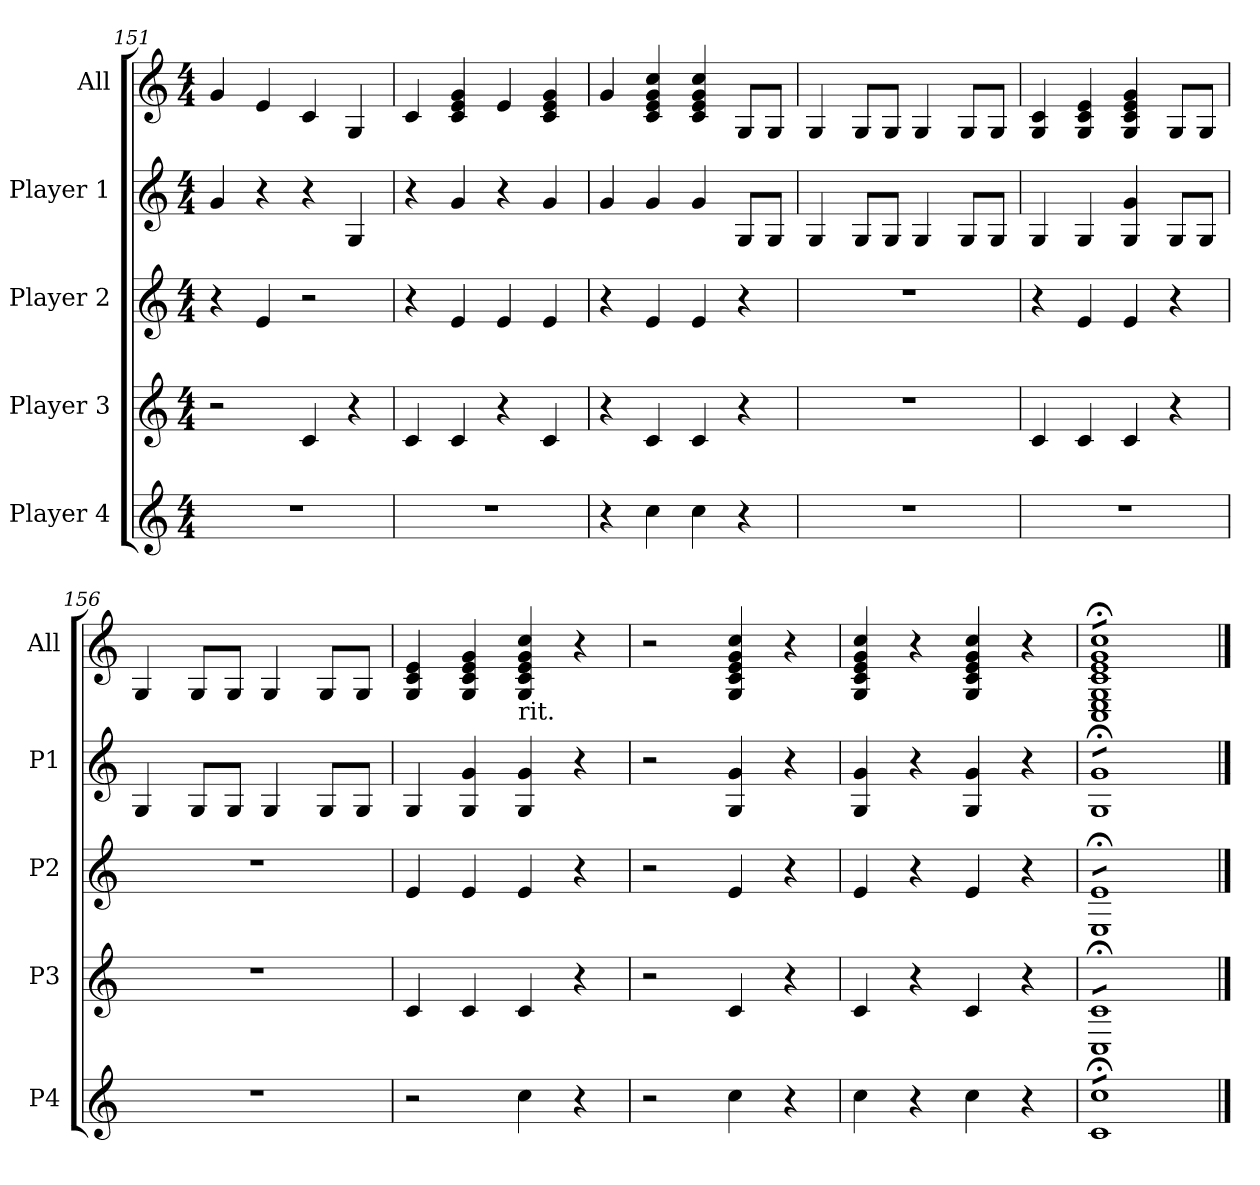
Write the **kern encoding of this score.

**kern	**kern	**kern	**kern	**kern
*part5	*part4	*part3	*part2	*part1
*staff5	*staff4	*staff3	*staff2	*staff1
*I"Player 4	*I"Player 3	*I"Player 2	*I"Player 1	*I"All
*I'P4	*I'P3	*I'P2	*I'P1	*I'All
*clefG2	*clefG2	*clefG2	*clefG2	*clefG2
*k[]	*k[]	*k[]	*k[]	*k[]
*M4/4	*M4/4	*M4/4	*M4/4	*M4/4
=151	=151	=151	=151	=151
1r	2r	4r	4g/	4g/
.	.	4e/	4r	4e/
.	4c/	2r	4r	4c/
.	4r	.	4G/	4G/
!!LO:PB:g=z
=152	=152	=152	=152	=152
1r	4c/	4r	4r	4c/
.	4c/	4e/	4g/	4c/ 4e/ 4g/
.	4r	4e/	4r	4e/
.	4c/	4e/	4g/	4c/ 4e/ 4g/
=153	=153	=153	=153	=153
4r	4r	4r	4g/	4g/
4cc\	4c/	4e/	4g/	4c/ 4e/ 4g/ 4cc/
4cc\	4c/	4e/	4g/	4c/ 4e/ 4g/ 4cc/
4r	4r	4r	8G/L	8G/L
.	.	.	8G/J	8G/J
=154	=154	=154	=154	=154
1r	1r	1r	4G/	4G/
.	.	.	8G/L	8G/L
.	.	.	8G/J	8G/J
.	.	.	4G/	4G/
.	.	.	8G/L	8G/L
.	.	.	8G/J	8G/J
=155	=155	=155	=155	=155
1r	4c/	4r	4G/	4G/ 4c/
.	4c/	4e/	4G/	4G/ 4c/ 4e/
.	4c/	4e/	4G/ 4g/	4G/ 4c/ 4e/ 4g/
.	4r	4r	8G/L	8G/L
.	.	.	8G/J	8G/J
=156	=156	=156	=156	=156
1r	1r	1r	4G/	4G/
.	.	.	8G/L	8G/L
.	.	.	8G/J	8G/J
.	.	.	4G/	4G/
.	.	.	8G/L	8G/L
.	.	.	8G/J	8G/J
=157	=157	=157	=157	=157
2r	4c/	4e/	4G/	4G/ 4c/ 4e/
.	4c/	4e/	4G/ 4g/	4G/ 4c/ 4e/ 4g/
!	!	!	!	!LO:TX:b:t=rit.
4cc\	4c/	4e/	4G/ 4g/	4G/ 4c/ 4e/ 4g/ 4cc/
4r	4r	4r	4r	4r
=158	=158	=158	=158	=158
2r	2r	2r	2r	2r
4cc\	4c/	4e/	4G/ 4g/	4G/ 4c/ 4e/ 4g/ 4cc/
4r	4r	4r	4r	4r
!!LO:LB:g=z
=159	=159	=159	=159	=159
4cc\	4c/	4e/	4G/ 4g/	4G/ 4c/ 4e/ 4g/ 4cc/
4r	4r	4r	4r	4r
4cc\	4c/	4e/	4G/ 4g/	4G/ 4c/ 4e/ 4g/ 4cc/
4r	4r	4r	4r	4r
=160	=160	=160	=160	=160
*tremolo	*	*	*	*
*	*tremolo	*	*	*
*	*	*tremolo	*	*
*	*	*	*tremolo	*
*	*	*	*	*tremolo
8c;< 8cc;<L	8C;< 8c;<L	8E;< 8e;<L	8G;< 8g;<L	8C;< 8E;< 8G;< 8c;< 8e;< 8g;< 8cc;<L
8c;< 8cc;<	8C;< 8c;<	8E;< 8e;<	8G;< 8g;<	8C;< 8E;< 8G;< 8c;< 8e;< 8g;< 8cc;<
8c;< 8cc;<	8C;< 8c;<	8E;< 8e;<	8G;< 8g;<	8C;< 8E;< 8G;< 8c;< 8e;< 8g;< 8cc;<
8c;< 8cc;<	8C;< 8c;<	8E;< 8e;<	8G;< 8g;<	8C;< 8E;< 8G;< 8c;< 8e;< 8g;< 8cc;<
8c;< 8cc;<	8C;< 8c;<	8E;< 8e;<	8G;< 8g;<	8C;< 8E;< 8G;< 8c;< 8e;< 8g;< 8cc;<
8c;< 8cc;<	8C;< 8c;<	8E;< 8e;<	8G;< 8g;<	8C;< 8E;< 8G;< 8c;< 8e;< 8g;< 8cc;<
8c;< 8cc;<	8C;< 8c;<	8E;< 8e;<	8G;< 8g;<	8C;< 8E;< 8G;< 8c;< 8e;< 8g;< 8cc;<
8c;< 8cc;<J	8C;< 8c;<J	8E;< 8e;<J	8G;< 8g;<J	8C;< 8E;< 8G;< 8c;< 8e;< 8g;< 8cc;<J
*	*	*	*	*Xtremolo
*	*	*	*Xtremolo	*
*	*	*Xtremolo	*	*
*	*Xtremolo	*	*	*
*Xtremolo	*	*	*	*
==	==	==	==	==
*-	*-	*-	*-	*-
